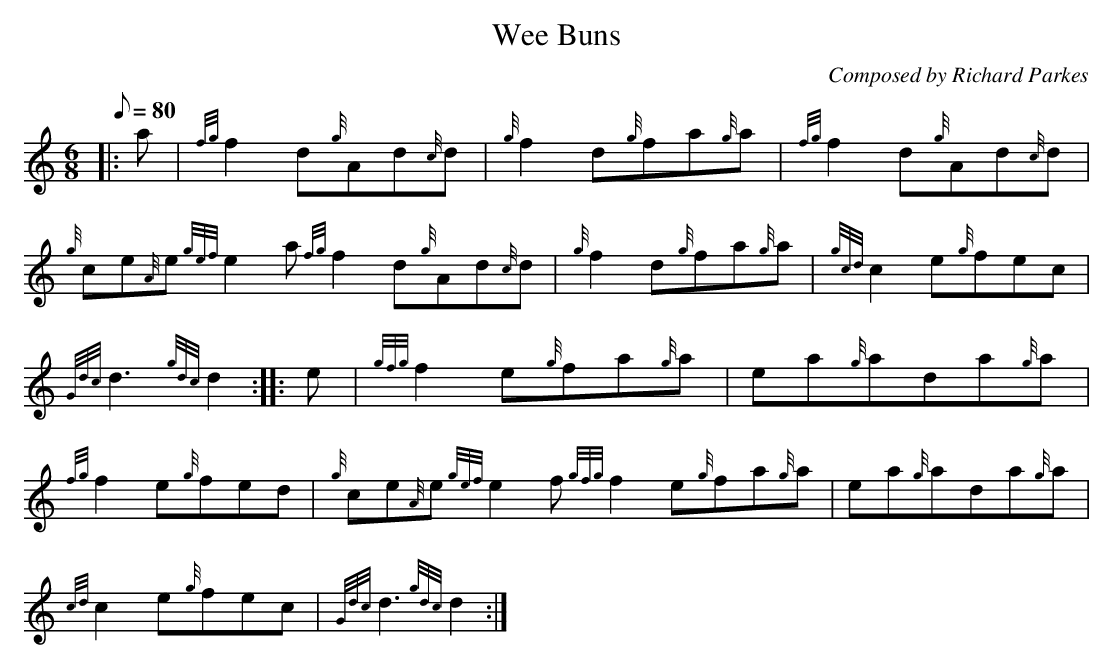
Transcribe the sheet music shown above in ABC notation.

X:1
T:Wee Buns
M:6/8
L:1/8
Q:80
C:Composed by Richard Parkes
K:HP
|: a | \
{fg}f2d{g}Ad{c}d | \
{g}f2d{g}fa{g}a | \
{fg}f2d{g}Ad{c}d |
{g}ce{A}e{gef}e2a{fg}f2d{g}Ad{c}d | \
{g}f2d{g}fa{g}a | \
{gcd}c2e{g}fec |
{Gdc}d3{gdc}d2 :: \
e | \
{gfg}f2e{g}fa{g}a | \
ea{g}ada{g}a |
{fg}f2e{g}fed | \
{g}ce{A}e{gef}e2f{gfg}f2e{g}fa{g}a | \
ea{g}ada{g}a |
{cd}c2e{g}fec | \
{Gdc}d3{gdc}d2 :|
